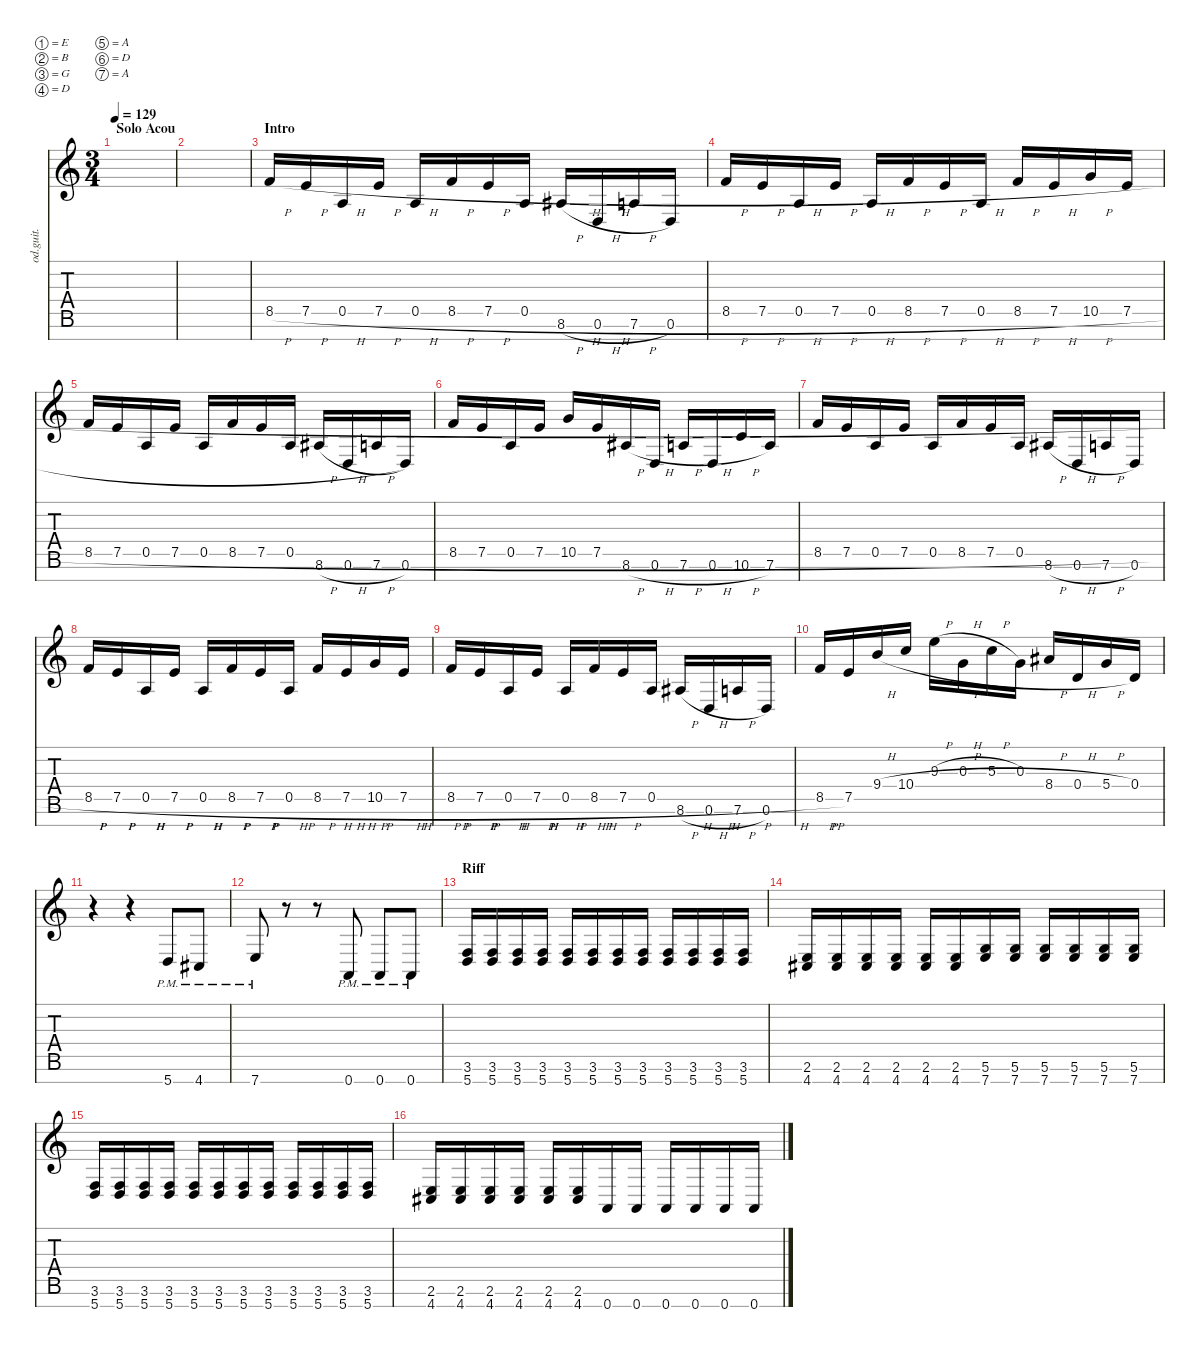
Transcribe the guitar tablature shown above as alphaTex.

\defaultSystemsLayout 4
\hideDynamics
\bracketExtendMode nobrackets
\otherSystemsTrackNameOrientation horizontal
\track ("Electric Guitar" "od.guit.") {instrument overdrivenguitar}
\staff {score tabs}
\tuning (E4 B3 G3 D3 A2 D2 A1)
\ts (3 4)
\beaming (8 2 2 2)
\section ("" "Solo Acou")
\tempo 129
\clef g2
\ks c
|
|
\section ("" "Intro")
8.5{h}.16 7.5{h}.16 0.5{h}.16 7.5{h}.16 0.5{h}.16 8.5{h}.16 7.5{h}.16 0.5{h}.16 8.6{h acc #}.16 0.6{h}.16 7.6{h}.16 0.6.16 |
8.5{h}.16 7.5{h}.16 0.5{h}.16 7.5{h}.16 0.5{h}.16 8.5{h}.16 7.5{h}.16 0.5{h}.16 8.5{h}.16 7.5{h}.16 10.5{h}.16 7.5{h}.16 |
8.5{h}.16 7.5{h}.16 0.5{h}.16 7.5{h}.16 0.5{h}.16 8.5{h}.16 7.5{h}.16 0.5{h}.16 8.6{h acc #}.16 0.6{h}.16 7.6{h}.16 0.6.16 |
8.5{h}.16 7.5{h}.16 0.5{h}.16 7.5{h}.16 10.5{h}.16 7.5{h}.16 8.6{h acc #}.16 0.6{h}.16 7.6{h}.16 0.6{h}.16 10.6{h}.16 7.6.16 |
8.5{h}.16 7.5{h}.16 0.5{h}.16 7.5{h}.16 0.5{h}.16 8.5{h}.16 7.5{h}.16 0.5{h}.16 8.6{h acc #}.16 0.6{h}.16 7.6{h}.16 0.6.16 |
8.5{h}.16 7.5{h}.16 0.5{h}.16 7.5{h}.16 0.5{h}.16 8.5{h}.16 7.5{h}.16 0.5{h}.16 8.5{h}.16 7.5{h}.16 10.5{h}.16 7.5{h}.16 |
8.5{h}.16 7.5{h}.16 0.5{h}.16 7.5{h}.16 0.5{h}.16 8.5{h}.16 7.5{h}.16 0.5{h}.16 8.6{h acc #}.16 0.6{h}.16 7.6{h}.16 0.6.16 |
8.5{h}.16 7.5.16 9.4{h}.16 10.4{h}.16 9.3{h}.16 0.3{h}.16 5.3{h}.16 0.3.16 8.4{h acc #}.16 0.4{h}.16 5.4{h}.16 0.4.16 |
r.4 r.4 5.7{pm}.8 4.7{pm acc #}.8 |
7.7{pm}.8 r.8 r.8 0.7{pm}.8 0.7{pm}.8 0.7{pm}.8 |
\section ("" "Riff")
(5.7 3.6).16 (5.7 3.6).16 (5.7 3.6).16 (5.7 3.6).16 (5.7 3.6).16 (5.7 3.6).16 (5.7 3.6).16 (5.7 3.6).16 (5.7 3.6).16 (5.7 3.6).16 (5.7 3.6).16 (5.7 3.6).16 |
(4.7{acc #} 2.6).16 (4.7{acc #} 2.6).16 (4.7{acc #} 2.6).16 (4.7{acc #} 2.6).16 (4.7{acc #} 2.6).16 (4.7{acc #} 2.6).16 (7.7 5.6).16 (7.7 5.6).16 (7.7 5.6).16 (7.7 5.6).16 (7.7 5.6).16 (5.6 7.7).16 |
(5.7 3.6).16 (5.7 3.6).16 (5.7 3.6).16 (5.7 3.6).16 (5.7 3.6).16 (5.7 3.6).16 (5.7 3.6).16 (5.7 3.6).16 (5.7 3.6).16 (5.7 3.6).16 (5.7 3.6).16 (5.7 3.6).16 |
(4.7{acc #} 2.6).16 (4.7{acc #} 2.6).16 (4.7{acc #} 2.6).16 (4.7{acc #} 2.6).16 (4.7{acc #} 2.6).16 (4.7{acc #} 2.6).16 0.7.16 0.7.16 0.7.16 0.7.16 0.7.16 0.7.16
